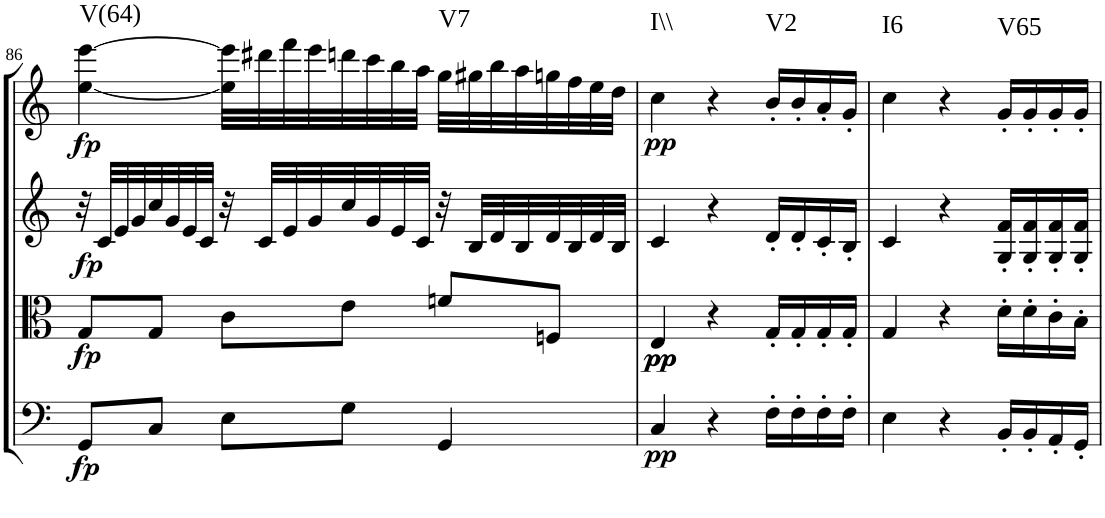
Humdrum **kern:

**kern	**dynam	**kern	**dynam	**kern	**dynam	**kern	**dynam	**harte
*part4	*part4	*part3	*part3	*part2	*part2	*part1	*part1	*part1
*staff4	*staff4	*staff3	*staff3	*staff2	*staff2	*staff1	*staff1	*
*I"Cello	*	*I"Viola	*	*I"2nd Violin	*	*I"1st Violin	*	*
*	*	*I'Vla	*	*I'Vln	*	*I'Vln	*	*
!!LO:PB:g=z
*clefF4	*	*clefC3	*	*clefG2	*	*clefG2	*	*
*k[]	*	*k[]	*	*k[]	*	*k[]	*	*
*C:	*	*C:	*	*C:	*	*C:	*	*
*M3/4	*	*M3/4	*	*M3/4	*	*M3/4	*	*
=86	=86	=86	=86	=86	=86	=86	=86	=86
!	!LO:DY:b	!	!LO:DY:b	!	!LO:DY:b	!	!LO:DY:b	!LO:H:kt=V(64)
8GG/L	fp	8G/L	fp	32r	fp	[4ee\ [4eee\	fp	N
.	.	.	.	32c/LLL	.	.	.	.
.	.	.	.	32e/	.	.	.	.
.	.	.	.	32g/	.	.	.	.
8C/J	.	8G/J	.	32cc/	.	.	.	.
.	.	.	.	32g/	.	.	.	.
.	.	.	.	32e/	.	.	.	.
.	.	.	.	32c/JJJ	.	.	.	.
8E\L	.	8c\L	.	32r	.	32ee\] 32eee\]LLL	.	.
.	.	.	.	32c/LLL	.	32ddd#X\	.	.
.	.	.	.	32e/	.	32fff\	.	.
.	.	.	.	32g/	.	32eee\	.	.
8G\J	.	8e\J	.	32cc/	.	32dddn\	.	.
.	.	.	.	32g/	.	32ccc\	.	.
.	.	.	.	32e/	.	32bb\	.	.
.	.	.	.	32c/JJJ	.	32aa\JJJ	.	.
!	!	!	!	!	!	!	!	!LO:H:kt=V7
4GG/	.	8fn/L	.	32r	.	32gg\LLL	.	N
.	.	.	.	32B/LLL	.	32gg#X\	.	.
.	.	.	.	32d/	.	32bb\	.	.
.	.	.	.	32B/	.	32aa\	.	.
.	.	8Fn/J	.	32d/	.	32ggn\	.	.
.	.	.	.	32B/	.	32ff\	.	.
.	.	.	.	32d/	.	32ee\	.	.
.	.	.	.	32B/JJJ	.	32dd\JJJ	.	.
=87	=87	=87	=87	=87	=87	=87	=87	=87
!	!LO:DY:b	!	!LO:DY:b	!	!	!	!	!
!	!	!	!LO:DY:n=1:b	!	!	!	!LO:DY:b	!LO:H:kt=I\\
4C/	pp	4E/	pp pp	4c/	.	4cc\	pp	N
4r	.	4r	.	4r	.	4r	.	.
!	!	!	!	!	!	!	!	!LO:H:kt=V2
16F'\LL	.	16G'/LL	.	16d'/LL	.	16b'/LL	.	N
16F'\	.	16G'/	.	16d'/	.	16b'/	.	.
16F'\	.	16G'/	.	16c'/	.	16a'/	.	.
16F'\JJ	.	16G'/JJ	.	16B'/JJ	.	16g'/JJ	.	.
=88	=88	=88	=88	=88	=88	=88	=88	=88
!	!	!	!	!	!	!	!	!LO:H:kt=I6
4E\	.	4G/	.	4c/	.	4cc\	.	N
4r	.	4r	.	4r	.	4r	.	.
!	!	!	!	!	!	!	!	!LO:H:kt=V65
16BB'/LL	.	16d'\LL	.	16G/' 16f/'LL	.	16g'/LL	.	N
16BB'/	.	16d'\	.	16G/' 16f/'	.	16g'/	.	.
16AA'/	.	16c'\	.	16G/' 16f/'	.	16g'/	.	.
16GG'/JJ	.	16B'\JJ	.	16G/' 16f/'JJ	.	16g'/JJ	.	.
=	=	=	=	=	=	=	=	=
*-	*-	*-	*-	*-	*-	*-	*-	*-
